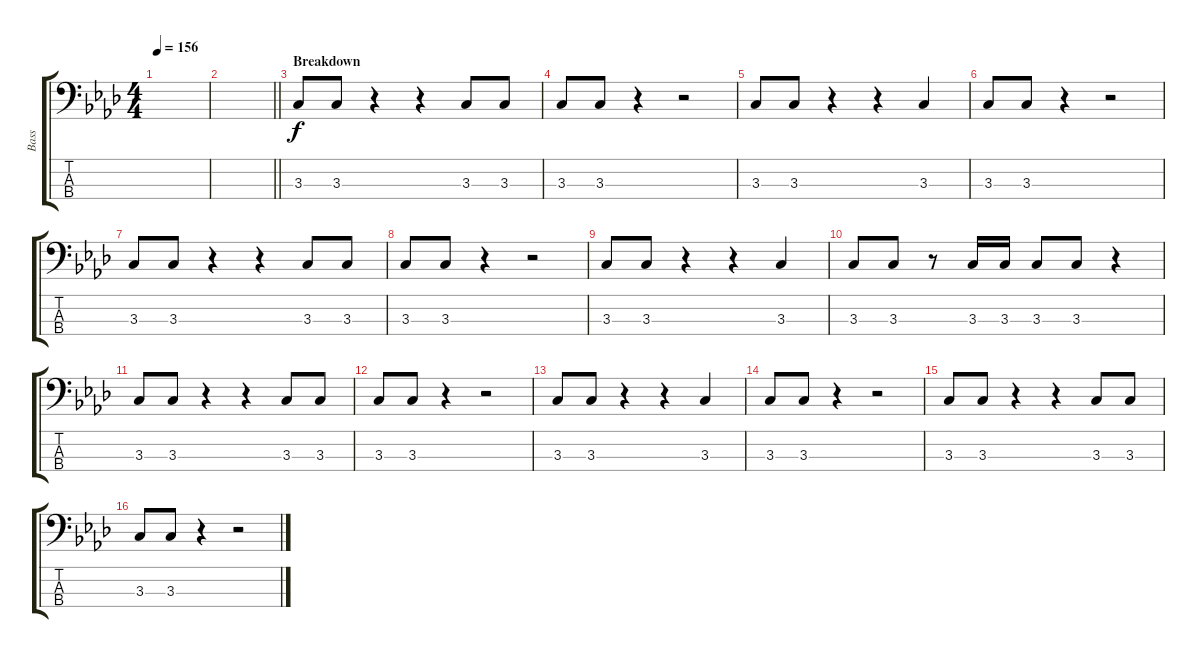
\track ("Bass" "Bass") {instrument electricbassfinger}
\staff {score tabs}
\tuning (G2 D2 A1 E1) {hide}
\ts (4 4)
\tempo 156
\clef f4
\ks fminor
|
\barLineRight lightlight
|
\section ("" "Breakdown")
3.3.8 3.3.8 r.4 r.4 3.3.8 3.3.8 |
3.3.8 3.3.8 r.4 r.2 |
3.3.8 3.3.8 r.4 r.4 3.3.4 |
3.3.8 3.3.8 r.4 r.2 |
3.3.8 3.3.8 r.4 r.4 3.3.8 3.3.8 |
3.3.8 3.3.8 r.4 r.2 |
3.3.8 3.3.8 r.4 r.4 3.3.4 |
3.3.8 3.3.8 r.8 3.3.16 3.3.16 3.3.8 3.3.8 r.4 |
3.3.8 3.3.8 r.4 r.4 3.3.8 3.3.8 |
3.3.8 3.3.8 r.4 r.2 |
3.3.8 3.3.8 r.4 r.4 3.3.4 |
3.3.8 3.3.8 r.4 r.2 |
3.3.8 3.3.8 r.4 r.4 3.3.8 3.3.8 |
3.3.8 3.3.8 r.4 r.2
